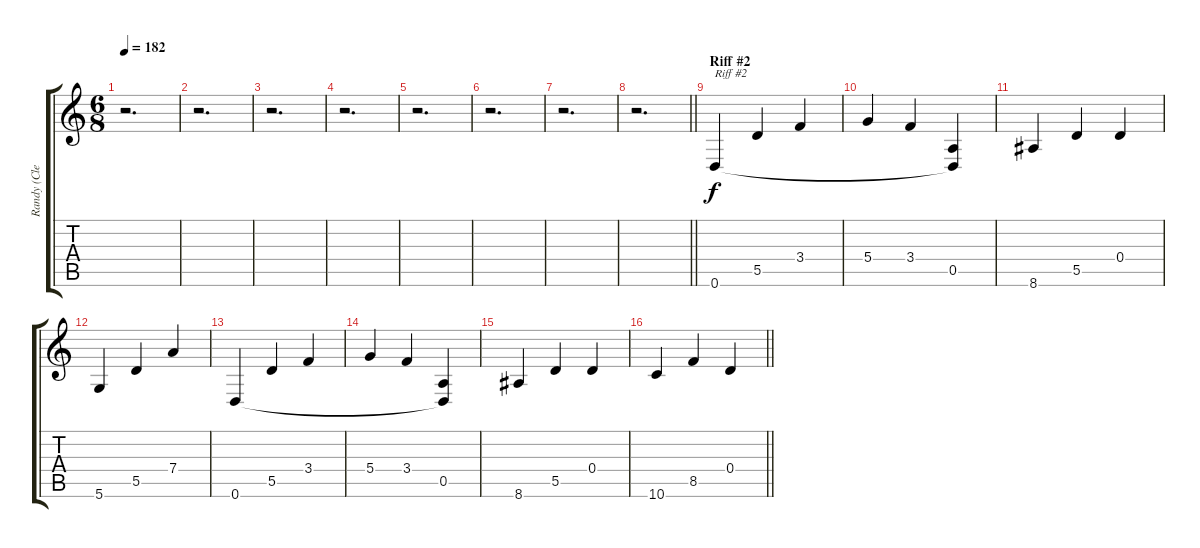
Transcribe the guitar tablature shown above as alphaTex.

\track ("Randy (Clean Guitar)" "Randy (Cle") {instrument acousticguitarsteel}
\staff {score tabs}
\tuning (E4 B3 G3 D3 A2 D2) {hide}
\ts (6 8)
\tempo 182
\clef g2
\ks c
r.2{d dy mp} |
r.2{d} |
r.2{d} |
r.2{d} |
r.2{d} |
r.2{d} |
r.2{d} |
\barLineRight lightlight
r.2{d} |
\section ("" "Riff #2")
0.6.4{txt "Riff #2" dy f} 5.5.4 3.4.4 |
5.4.4 3.4.4 (0.5 0.6{t}).4 |
8.6.4 5.5.4 0.4.4 |
5.6.4 5.5.4 7.4.4 |
0.6.4 5.5.4 3.4.4 |
5.4.4 3.4.4 (0.5 0.6{t}).4 |
8.6.4 5.5.4 0.4.4 |
\barLineRight lightlight
10.6.4 8.5.4 0.4.4
